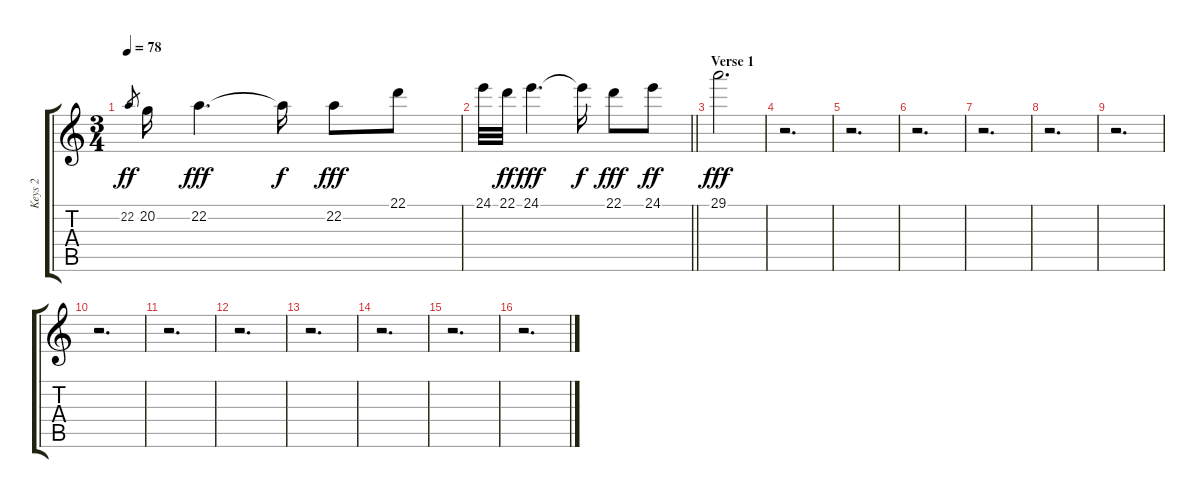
\track ("Keys 2" "Keys 2") {instrument lead1square}
\staff {score tabs}
\tuning (E4 B3 G3 D3 A2 E2) {hide}
\ts (3 4)
\tempo 78
\clef g2
\ks c
22.2.8{gr dy ff} 20.2.16 22.2.4{d dy fff} 22.2{t}.16{dy f} 22.2.8{dy fff} 22.1.8 |
\barLineRight lightlight
24.1.32 22.1.32{dy ff} 24.1.4{d dy fff} 24.1{t}.16{dy f} 22.1.8{dy fff} 24.1.8{dy ff} |
\section ("" "Verse 1")
29.1.2{d dy fff} |
r.2{d} |
r.2{d} |
r.2{d} |
r.2{d} |
r.2{d} |
r.2{d} |
r.2{d} |
r.2{d} |
r.2{d} |
r.2{d} |
r.2{d} |
r.2{d} |
r.2{d}
